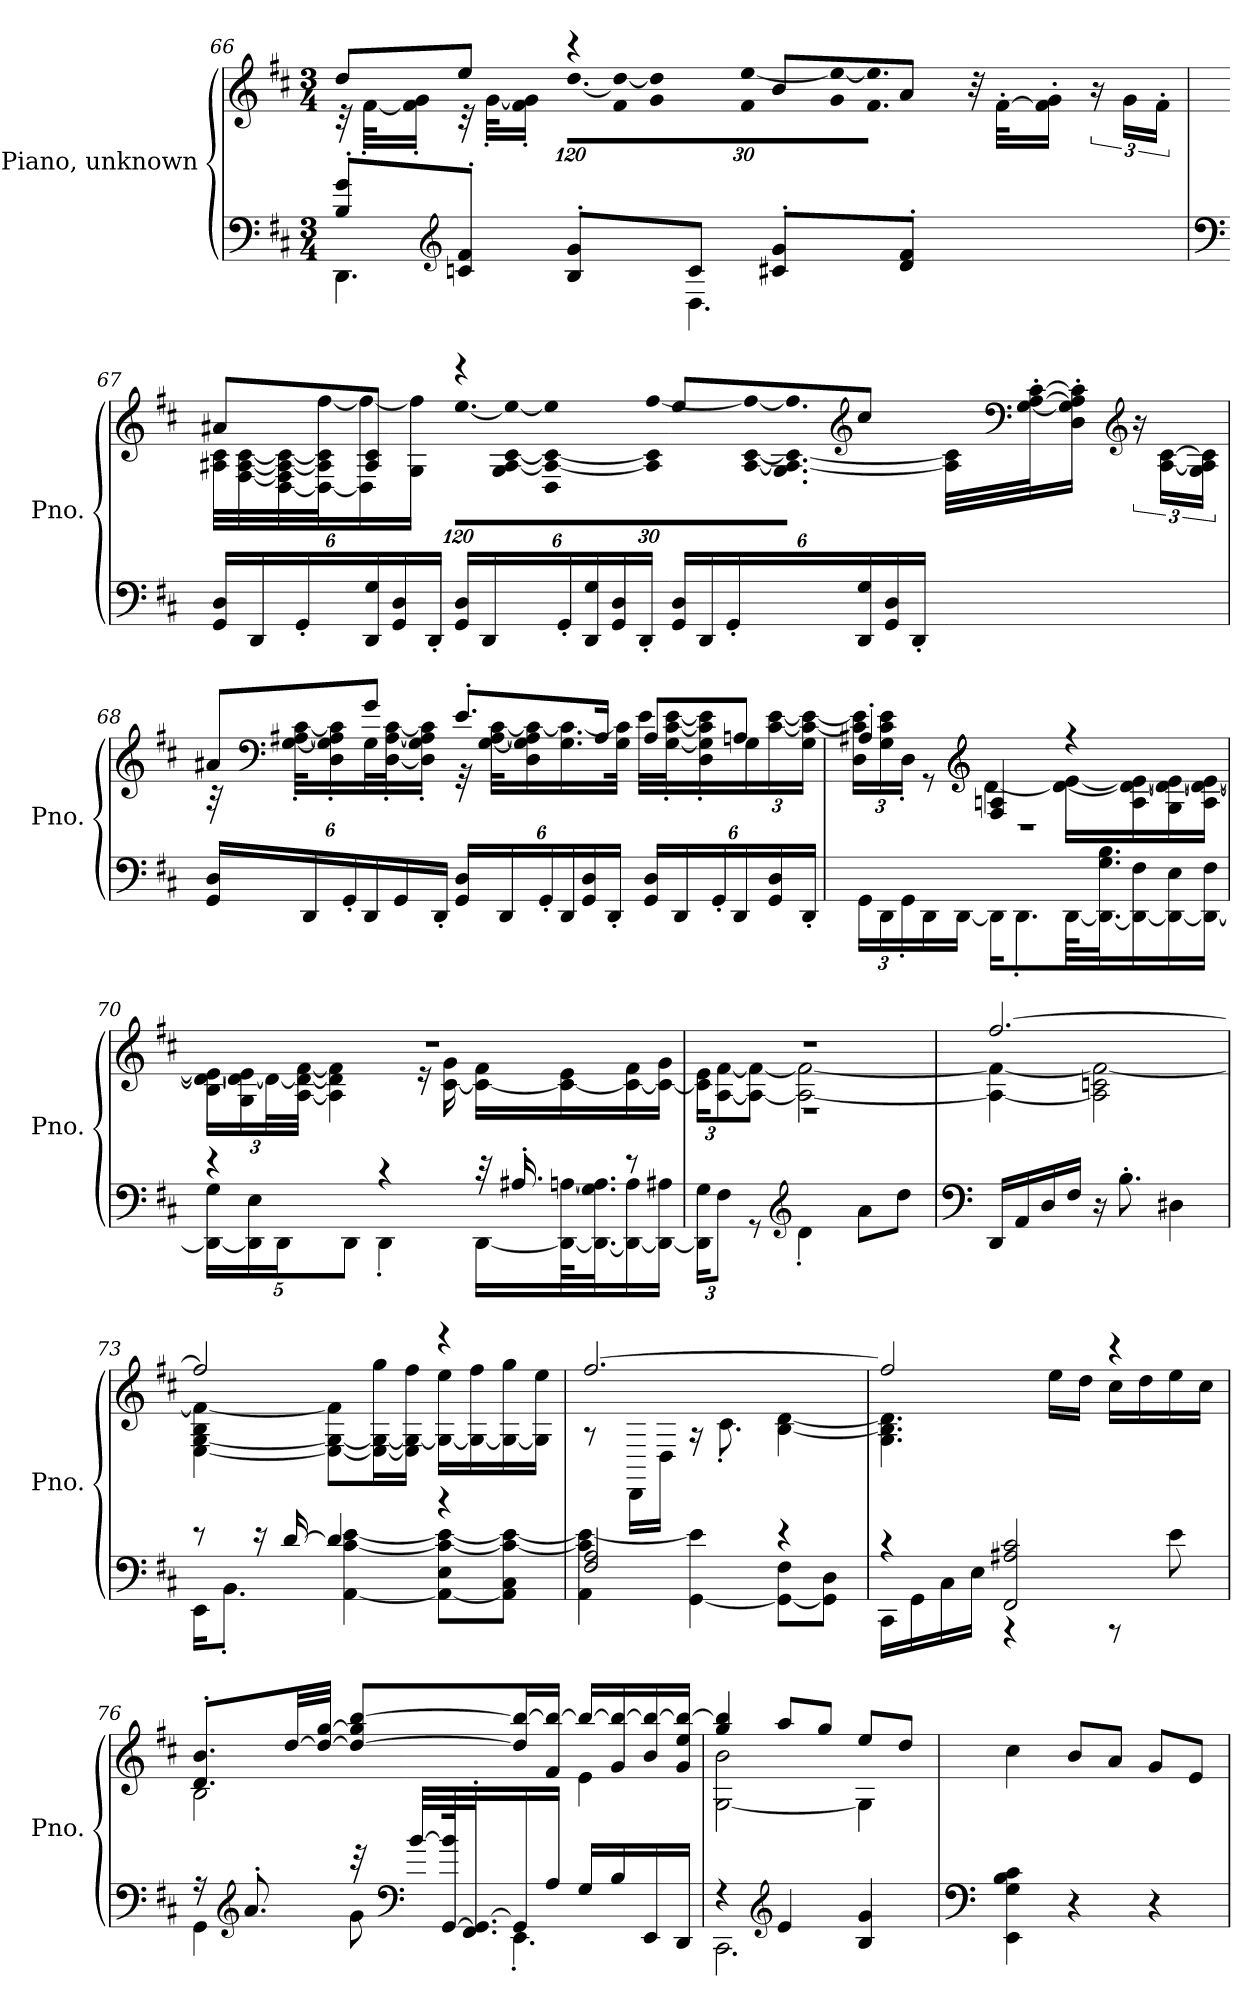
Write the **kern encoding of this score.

**kern	**kern
*part1	*part1
*staff2	*staff1
*I"Piano, unknown	*
*I'Pno.	*
!!LO:LB:g=z
*clefF4	*clefG2
*k[f#c#]	*k[f#c#]
*M3/4	*M3/4
=66	=66
*^	*^
8B/' 8g/'L	4.DD\	8dd/L	32r
.	.	.	[32f#'\KLL
.	.	.	16f#\]' 16g\'JJ
*clefG2	*	*	*
8cn/' 8f#/'J	.	8ee/J	32r
.	.	.	[32g'\KLL
.	.	.	16f#\' 16g\]'JJ
*	*	*	*Xbrackettup
!	!	!	!LO:N:vis=32.
8B/' 8g/'L	.	4r	[1920%103dd\LLL
!	!	!	!LO:N:vis=64
.	.	.	960%17f#\ 960%17dd\_K
!	!	!	!LO:N:vis=32
.	.	.	640%23g\ 640%23dd\]J
!	!	!	!LO:N:vis=16
.	.	.	1920%137f#\ [1920%137ee\
8c/J	4.D\	.	.
!	!	!	!LO:N:vis=64
.	.	.	960%17g\ 960%17ee\_KL
!	!	!	!LO:N:vis=32.
.	.	.	1920%103f#\ 1920%103ee\]JJJ
8c#X/' 8g/'L	.	8b/L	32r
.	.	.	[32f#'\KLL
.	.	.	16f#\]' 16g\'JJ
*	*	*	*brackettup
8d/' 8f#/'J	.	8a/J	24r
.	.	.	24g\LL
.	.	.	24f#'\JJ
*v	*v	*	*
!!LO:LB:g=z	!!
=67	=67	=67
*clefF4	*	*
*Xbrackettup	*	*
24GG/ 24D/LL	8a#X/L	32A#X\ 32c#\LLL
.	.	[32F#\ [32A#\ [32c#\
24DD/	.	.
.	.	[32D\ 32F#\] 32A#\_ 32c#\_
24GG'/	.	.
.	.	32D\_ 32A#\] 32c#\] [32ff#\J
24DD/ 24G/	8A#/ 8c#/J	16D\] 16ff#\_
24GG/ 24D/	.	.
.	.	16G\ 16ff#\]JJ
24DD'/JJ	.	.
*	*	*Xbrackettup
!	!	!LO:N:vis=32.
24GG/ 24D/LL	4r	[1920%103ee\LLL
24DD/	.	.
!	!	!LO:N:vis=64
.	.	960%17G\ [960%17A#\ [960%17c#\ 960%17ee\_K
!	!	!LO:N:vis=32
.	.	640%23D\ 640%23A#\_ 640%23c#\_ 640%23ee\]J
24GG'/	.	.
!	!	!LO:N:vis=16
.	.	1920%137A#\] 1920%137c#\] [1920%137ff#\
24DD/ 24G/	.	.
24GG/ 24D/	.	.
!	!	!LO:N:vis=64
.	.	[960%17A#\ [960%17c#\ 960%17ff#\_KL
!	!	!LO:N:vis=32.
.	.	1920%103G\ 1920%103A#\_ 1920%103c#\_ 1920%103ff#\]JJJ
24DD'/JJ	.	.
24GG/ 24D/LL	8ee/L	32A#\] 32c#\]LLL
*	*clefF4	*
.	.	[32G\' [32A#\' [32c#\'J
24DD/	.	.
.	.	16D\' 16G\]' 16A#\]' 16c#\]'JJ
24GG'/	.	.
*	*clefG2	*
*	*	*brackettup
24DD/ 24G/	8cc#/J	24r
24GG/ 24D/	.	[24A#\ [24c#\LL
24DD'/JJ	.	24G\ 24A#\] 24c#\]JJ
!!LO:PB:g=z	!!
=68	=68	=68
24GG/ 24D/LL	8a#X/L	32r
*	*clefF4	*
.	.	[32G\' [32A#X\' [32c#\'KLL
24DD/	.	.
.	.	16D\' 16G\]' 16A#\]' 16c#\]'
24GG'/	.	.
24DD/	8g/J	32G\L
.	.	[32D\' [32A#\' [32c#\'J
24GG/	.	.
.	.	16D\]' 16G\' 16A#\]' 16c#\]'JJ
24DD'/JJ	.	.
24GG/ 24D/LL	8.e'/L	32r
.	.	[32G\ [32A#\ [32c#\KLL
24DD/	.	.
.	.	16D\ 16G\] 16A#\] 16c#\_
24GG'/	.	.
24DD/	.	16.G\ 16.c#\_
24GG/ 24D/	.	.
.	16A#/Jk	.
24DD'/JJ	.	.
.	.	32G\ 32c#\]JJk
24GG/ 24D/LL	8A#/L	32e\LLL
.	.	[32G\' [32c#\' [32e\'J
24DD/	.	.
.	.	16D\' 16G\]' 16c#\]' 16e\]'
24GG'/	.	.
*	*	*Xbrackettup
24DD/	8An/J	24G\
24GG/ 24D/	.	[24c#\ [24e\
24DD'/JJ	.	24G\ 24c#\_ 24e\_JJ
!!LO:LB:g=z	!!
=69	=69	=69
*^	*	*
2.r	24GG\LL	4A#X'/	24D\ 24c#\] 24e\]LL
.	24DD\	.	24G\ 24c#\ 24e\
.	24GG'\	.	24D'\JJ
.	16DD\	.	8r
.	[16DD\JJ	.	.
*	*	*clefG2	*
.	16DD\KL]	4F#/ 4An/	[4d\
.	8.DD'\	.	.
.	[64DD\KLL	4r	16d\_ [16e\LL
.	32.DD\_ 32.G\ 32.B\J	.	.
.	16DD\_ 16F#\	.	16A\ 16d\_ 16e\_
.	16DD\_ 16E\	.	16G\ 16d\_ 16e\_
.	16DD\_ 16F#\JJ	.	16A\ 16d\_ 16e\_JJ
=70	=70	=70	=70
4r	20DD\_ 20G\LL	2.r	24B\ 24d\_ 24e\_LL
.	.	.	24G\ 24d\_ 24e\]
.	20DD\] 20E\	.	.
.	.	.	48d\L_
.	20DD\J	.	.
.	.	.	[48A\ 48d\_ [48f#\JJJ
.	.	.	4A\] 4d\] 4f#\]
.	10DD\J	.	.
4r	4DD'\	.	.
.	.	.	16r
.	.	.	[16c#\ 16g\
32r	[16DD\LL	.	16c#\_ 16f#\LL
16.A#X'/	.	.	.
.	64DD\_ [64An\KL	.	16c#\_ 16e\
.	32.DD\_ 32.G\ 32.A\]J	.	.
8r	16DD\_ 16A\	.	16c#\_ 16f#\
.	16DD\_ 16A#X\JJ	.	16c#\_ 16g\JJ
!!LO:LB:g=z	!!
=71	=71	=71	=71
2.r	24DD\] 24G\KL	2.r	24c#\] 24e\KL
.	12F#\J	.	[12A\ [12f#\
.	8r	.	8A\_ 8f#\_J
*clefG2	*	*	*
.	4d'\	.	2A\_ 2f#\_
.	8a\L	.	.
.	8dd\J	.	.
*v	*v	*	*
=72	=72	=72
*clefF4	*	*
16DD/LL	[2.ff#/	4A\_ 4f#\_
16AA/	.	.
16D/	.	.
16F#/JJ	.	.
16r	.	2A\] 2cn\ 2f#\_
8.B'\	.	.
4D#X\	.	.
=73	=73	=73
*^	*	*
8r	16EE\KL	2ff#/]	[4E\ [4G\ 4B\ 4f#\_
.	8.BB'\J	.	.
16r	.	.	.
[16d/	.	.	.
4d/]	[4AA\ [4c#\ [4e\	.	8E\_ 8G\_ 8f#\]L
.	.	.	16E\_ 16G\_ 16gg\L
.	.	.	16E\] 16G\_ 16ff#\JJ
4r	8AA\_ 8E\ 8c#\_ 8e\_L	4r	16G\_ 16ee\LL
.	.	.	16G\_ 16ff#\
.	8AA\] 8C#\ 8c#\_ 8e\_J	.	16G\_ 16gg\
.	.	.	16G\] 16ee\JJ
!!LO:LB:g=z	!!
=74	=74	=74	=74
2F#/ 2A/	4AA\ 4c#\] 4e\_	[2.ff#/	8r
.	.	.	16DD\LL
.	.	.	16D\JJ
.	[4GG\ 4e\]	.	16r
.	.	.	8.c#'\
4r	8GG\_ 8F#\L	.	[4B\ [4d\
.	8GG\] 8D\J	.	.
=75	=75	=75	=75
4r	16CC#\LL	2ff#/]	4.G\ 4.B\] 4.d\]
.	16GG\	.	.
.	16C#\	.	.
.	16E\JJ	.	.
2FF#/ 2A#X/ 2c#/	4r	.	.
.	.	.	16ee\LL
.	.	.	16dd\JJ
.	8r	4r	16cc#\LL
.	.	.	16dd\
.	8e\	.	16ee\
.	.	.	16cc#\JJ
=76	=76	=76	=76
16r	4GG\	8.d/' 8.b/'L	2B\
*clefG2	*	*	*
8.a'/	.	.	.
.	.	[32dd/LL	.
.	.	32dd/_ [32gg/JJJ	.
32r	8g\	8dd/_ 8gg/] [8bb/L	.
*clefF4	*	*	*
[32b/LLL	.	.	.
[64GG/ 64b/]K	.	.	.
32.FF#/' 32.GG/_'J	.	.	.
16GG/]	4.EE'\	16dd/] 16bb/_L	.
16A/JJ	.	16f#/ 16bb/_JJ	.
16G/LL	.	16bb/LL_	4e\
16B/	.	16g/ 16bb/_	.
16EE/	.	16b/ 16bb/_	.
16DD/JJ	.	16g/ 16ee/ 16bb/_JJ	.
!!LO:LB:g=z	!!
=77	=77	=77	=77
4r	2.CC#\	4gg/ 4bb/]	[2G\ 2b\
*clefG2	*	*	*
4e/	.	8aa/L	.
.	.	8gg/J	.
4B/ 4g/	.	8ee/L	4G\]
.	.	8dd/J	.
*v	*v	*	*
*	*v	*v
=78	=78
*clefF4	*
4EE\ 4G\ 4B\ 4c#\	4cc#\
4r	8b/L
.	8a/J
4r	8g/L
.	8e/J
=	=
*-	*-
